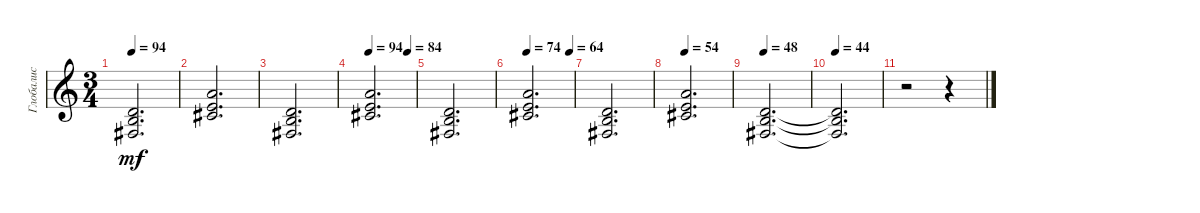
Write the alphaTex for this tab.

\track ("Глобалис" "Глобалис") {instrument stringensemble1}
\staff {score}
\tuning (E4 B3 G3 D3 A2 E2 B1) {hide}
\ts (3 4)
\tempo 94
\clef g2
\ks c
(3.2 4.3 4.4).2{d dy mf} |
(0.1 10.2 6.3).2{d} |
(3.2 4.3 4.4).2{d} |
\tempo 94
\tempo (84 0.8333333333333334)
(0.1 10.2 6.3).2{d} |
(3.2 4.3 4.4).2{d} |
\tempo 74
\tempo (64 0.9166666666666666)
(0.1 10.2 6.3).2{d} |
(3.2 4.3 4.4).2{d} |
\tempo 54
(0.1 10.2 6.3).2{d volume 16} |
\tempo 48
(3.2 4.3 4.4).2{d} |
\tempo 44
(3.2{t} 4.3{t} 4.4{t}).2{d volume 0} |
r.2 r.4
